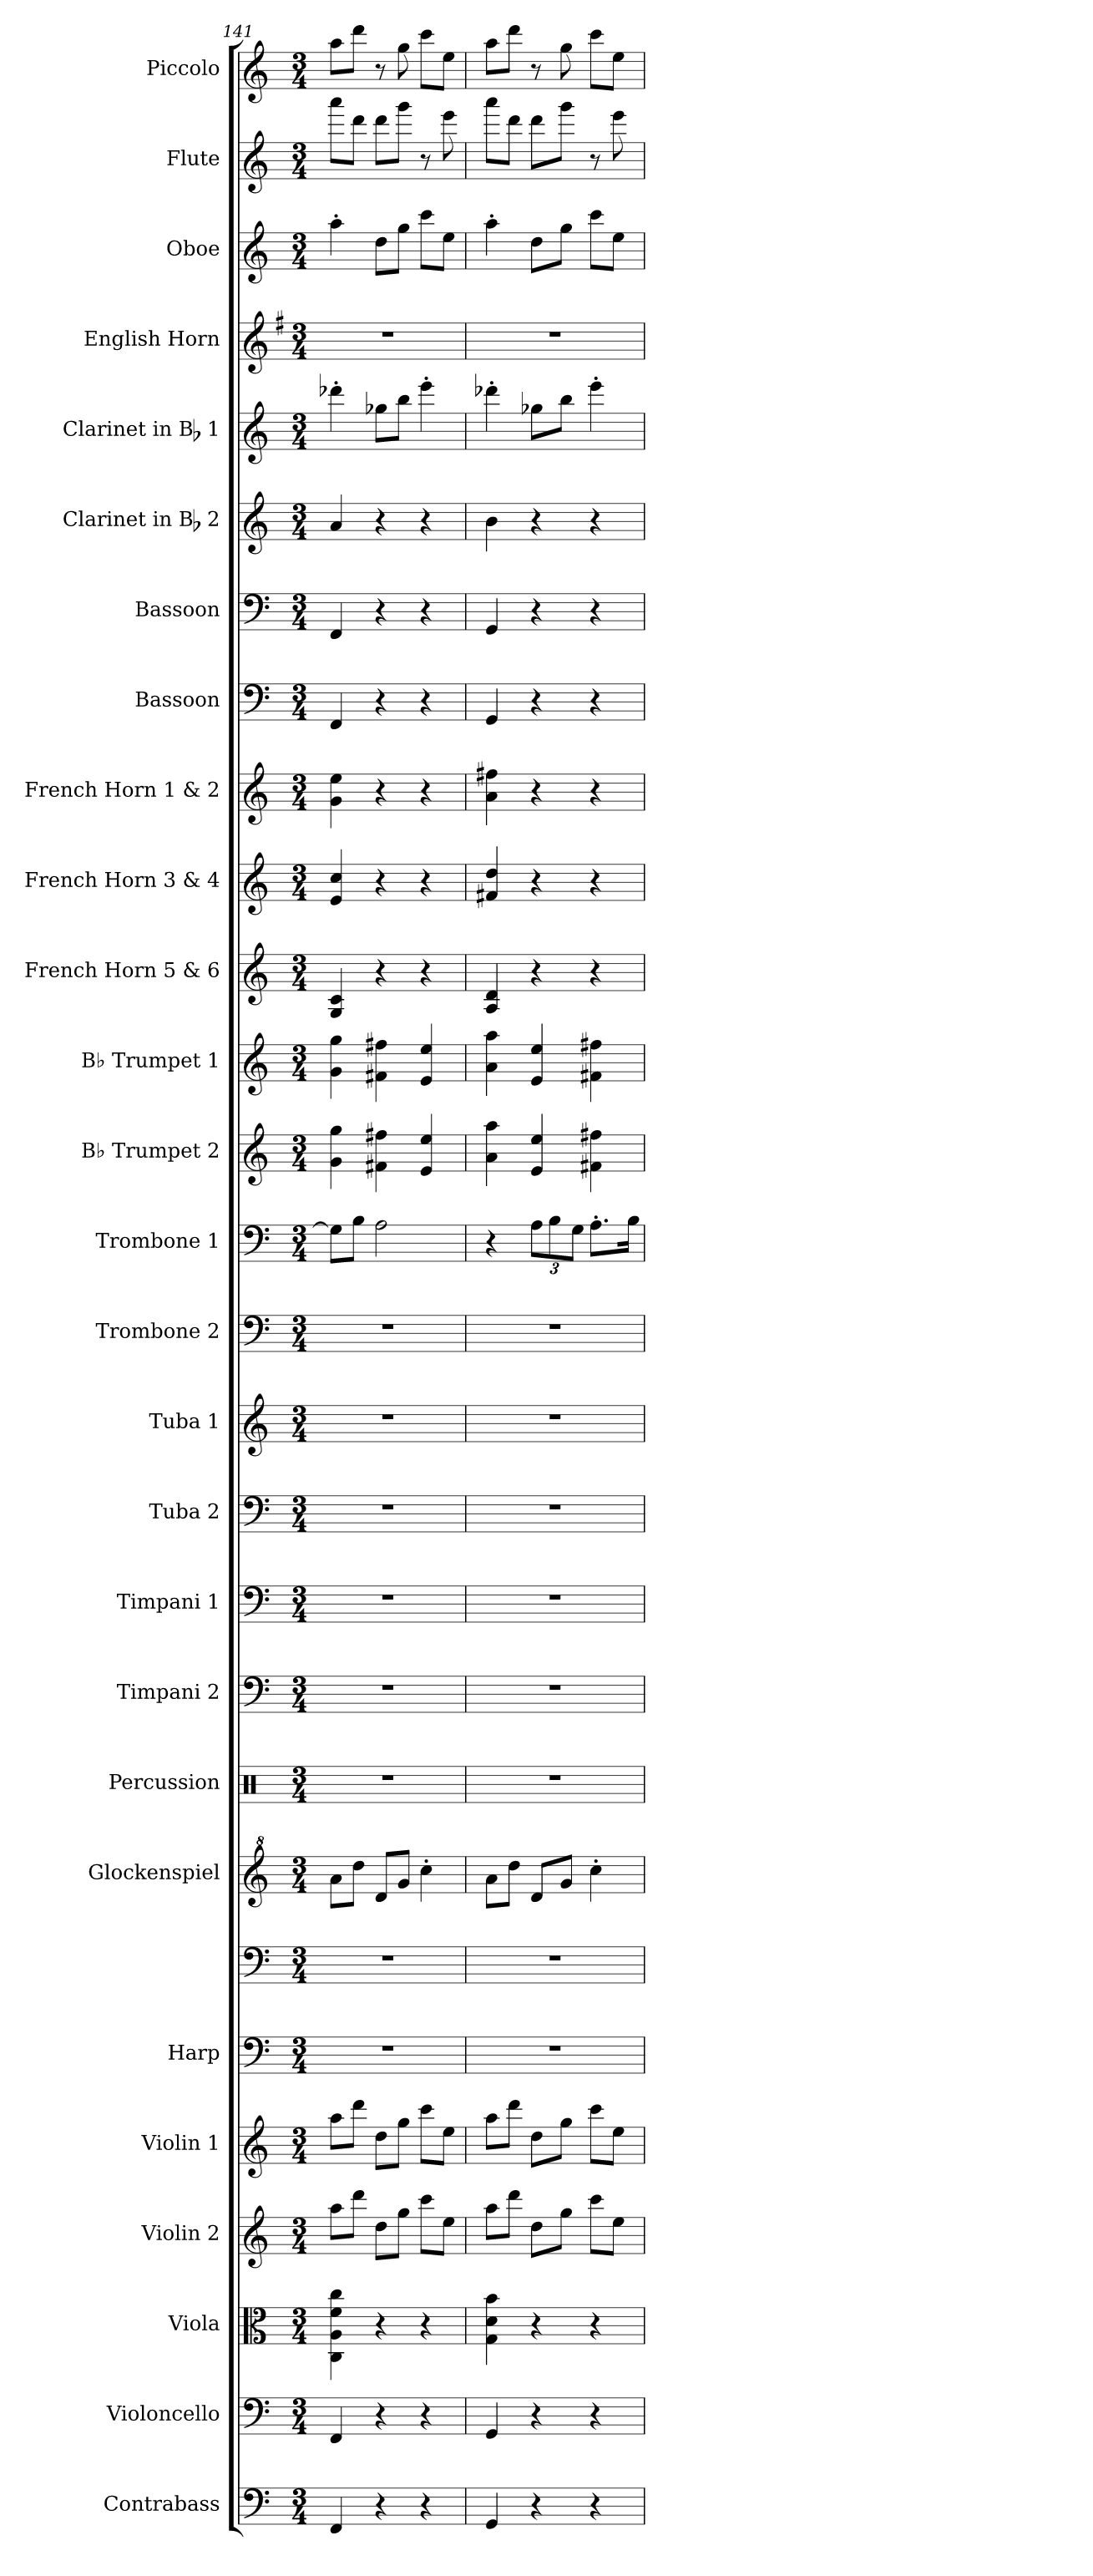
**kern	**kern	**kern	**kern	**kern	**kern	**kern	**kern	**kern	**kern	**kern	**kern	**kern	**kern	**kern	**kern	**kern	**kern	**kern	**kern	**kern	**kern	**kern	**kern	**kern	**kern	**kern	**kern
*part27	*part26	*part25	*part24	*part23	*part22	*part22	*part21	*part20	*part19	*part18	*part17	*part16	*part15	*part14	*part13	*part12	*part11	*part10	*part9	*part8	*part7	*part6	*part5	*part4	*part3	*part2	*part1
*staff28	*staff27	*staff26	*staff25	*staff24	*staff23	*staff22	*staff21	*staff20	*staff19	*staff18	*staff17	*staff16	*staff15	*staff14	*staff13	*staff12	*staff11	*staff10	*staff9	*staff8	*staff7	*staff6	*staff5	*staff4	*staff3	*staff2	*staff1
*I"Contrabass	*I"Violoncello	*I"Viola	*I"Violin 2	*I"Violin 1	*I"Harp	*	*I"Glockenspiel	*I"Percussion	*I"Timpani 2	*I"Timpani 1	*I"Tuba 2	*I"Tuba 1	*I"Trombone 2	*I"Trombone 1	*I"B♭ Trumpet 2	*I"B♭ Trumpet 1	*I"French Horn 5 &amp; 6	*I"French Horn 3 &amp; 4	*I"French Horn 1 &amp; 2	*I"Bassoon	*I"Bassoon	*I"Clarinet in Bb 2	*I"Clarinet in Bb 1	*I"English Horn	*I"Oboe	*I"Flute	*I"Piccolo
*I'Cbs.	*I'Vlc.	*I'Vla.	*I'Vln. 2	*I'Vln. 1	*I'Hrp.	*	*I'Glk.	*I'Perc.	*I'Timp. 2	*I'Timp. 1	*I'Tba. 2	*I'Tba. 1	*I'Tbn. 2	*I'Tbn. 1	*I'B♭ Tpt. 2	*I'B♭ Tpt. 1	*I'F Hn. 5 &amp; 6	*I'F Hn. 3 &amp; 4	*I'F Hn. 1 &amp; 2	*I'Bsn.	*I'Bsn.	*	*	*I'Eng Hn.	*I'Ob.	*I'Fl.	*I'Pic.
*clefF4	*clefF4	*clefC3	*clefG2	*clefG2	*clefF4	*clefF4	*clefG^2	*clefX	*clefF4	*clefF4	*clefF4	*clefG2	*clefF4	*clefF4	*clefG2	*clefG2	*clefG2	*clefG2	*clefG2	*clefF4	*clefF4	*clefG2	*clefG2	*clefG2	*clefG2	*clefG2	*clefG2
*	*	*	*	*	*	*	*	*	*	*	*	*	*	*	*ITrd1c2	*ITrd1c2	*ITrd4c7	*ITrd4c7	*ITrd4c7	*	*	*ITrd-5c-8	*ITrd-5c-8	*ITrd4c7	*	*	*
*k[]	*k[]	*k[]	*k[]	*k[]	*k[]	*k[]	*k[]	*k[]	*k[]	*k[]	*k[]	*k[]	*k[]	*k[]	*k[b-e-]	*k[b-e-]	*k[b-]	*k[b-]	*k[b-]	*k[]	*k[]	*k[b-e-a-d-]	*k[b-e-a-d-]	*k[]	*k[]	*k[]	*k[]
*M3/4	*M3/4	*M3/4	*M3/4	*M3/4	*M3/4	*M3/4	*M3/4	*M3/4	*M3/4	*M3/4	*M3/4	*M3/4	*M3/4	*M3/4	*M3/4	*M3/4	*M3/4	*M3/4	*M3/4	*M3/4	*M3/4	*M3/4	*M3/4	*M3/4	*M3/4	*M3/4	*M3/4
=141	=141	=141	=141	=141	=141	=141	=141	=141	=141	=141	=141	=141	=141	=141	=141	=141	=141	=141	=141	=141	=141	=141	=141	=141	=141	=141	=141
4FF/	4FF/	4C\ 4A\ 4f\ 4cc\	8aa\L	8aa\L	2.r	2.r	8aa\L	2.r	2.r	2.r	2.r	2.r	2.r	8G\L]	4f\ 4ff\	4f\ 4ff\	4C/ 4F/	4A/ 4f/	4c\ 4a\	4FF/	4FF/	4ff/	4bbb--X'\	2.r	4aa'\	8aaa\L	8aa\L
.	.	.	8ddd\J	8ddd\J	.	.	8ddd\J	.	.	.	.	.	.	8B\J	.	.	.	.	.	.	.	.	.	.	.	8ddd\J	8ddd\J
4r	4r	4r	8dd\L	8dd\L	.	.	8dd/L	.	.	.	.	.	.	2A\	4en\ 4een\	4en\ 4een\	4r	4r	4r	4r	4r	4r	8eee--X\L	.	8dd\L	8ddd\L	8r
.	.	.	8gg\J	8gg\J	.	.	8gg/J	.	.	.	.	.	.	.	.	.	.	.	.	.	.	.	8ggg\J	.	8gg\J	8ggg\J	8gg\
4r	4r	4r	8ccc\L	8ccc\L	.	.	4ccc'\	.	.	.	.	.	.	.	4d/ 4dd/	4d/ 4dd/	4r	4r	4r	4r	4r	4r	4cccc'\	.	8ccc\L	8r	8ccc\L
.	.	.	8ee\J	8ee\J	.	.	.	.	.	.	.	.	.	.	.	.	.	.	.	.	.	.	.	.	8ee\J	8eee\	8ee\J
=142	=142	=142	=142	=142	=142	=142	=142	=142	=142	=142	=142	=142	=142	=142	=142	=142	=142	=142	=142	=142	=142	=142	=142	=142	=142	=142	=142
4GG/	4GG/	4G\ 4d\ 4b\	8aa\L	8aa\L	2.r	2.r	8aa\L	2.r	2.r	2.r	2.r	2.r	2.r	4r	4g\ 4gg\	4g\ 4gg\	4D/ 4G/	4Bn/ 4g/	4d\ 4bn\	4GG/	4GG/	4gg\	4bbb--X'\	2.r	4aa'\	8aaa\L	8aa\L
.	.	.	8ddd\J	8ddd\J	.	.	8ddd\J	.	.	.	.	.	.	.	.	.	.	.	.	.	.	.	.	.	.	8ddd\J	8ddd\J
*	*	*	*	*	*	*	*	*	*	*	*	*	*	*Xbrackettup	*	*	*	*	*	*	*	*	*	*	*	*	*
4r	4r	4r	8dd\L	8dd\L	.	.	8dd/L	.	.	.	.	.	.	12A\L	4d/ 4dd/	4d/ 4dd/	4r	4r	4r	4r	4r	4r	8eee--X\L	.	8dd\L	8ddd\L	8r
.	.	.	.	.	.	.	.	.	.	.	.	.	.	12B\	.	.	.	.	.	.	.	.	.	.	.	.	.
.	.	.	8gg\J	8gg\J	.	.	8gg/J	.	.	.	.	.	.	.	.	.	.	.	.	.	.	.	8ggg\J	.	8gg\J	8ggg\J	8gg\
.	.	.	.	.	.	.	.	.	.	.	.	.	.	12G\J	.	.	.	.	.	.	.	.	.	.	.	.	.
4r	4r	4r	8ccc\L	8ccc\L	.	.	4ccc'\	.	.	.	.	.	.	8.A'\L	4en\ 4een\	4en\ 4een\	4r	4r	4r	4r	4r	4r	4cccc'\	.	8ccc\L	8r	8ccc\L
.	.	.	8ee\J	8ee\J	.	.	.	.	.	.	.	.	.	.	.	.	.	.	.	.	.	.	.	.	8ee\J	8eee\	8ee\J
.	.	.	.	.	.	.	.	.	.	.	.	.	.	16B\Jk	.	.	.	.	.	.	.	.	.	.	.	.	.
=	=	=	=	=	=	=	=	=	=	=	=	=	=	=	=	=	=	=	=	=	=	=	=	=	=	=	=
*-	*-	*-	*-	*-	*-	*-	*-	*-	*-	*-	*-	*-	*-	*-	*-	*-	*-	*-	*-	*-	*-	*-	*-	*-	*-	*-	*-
